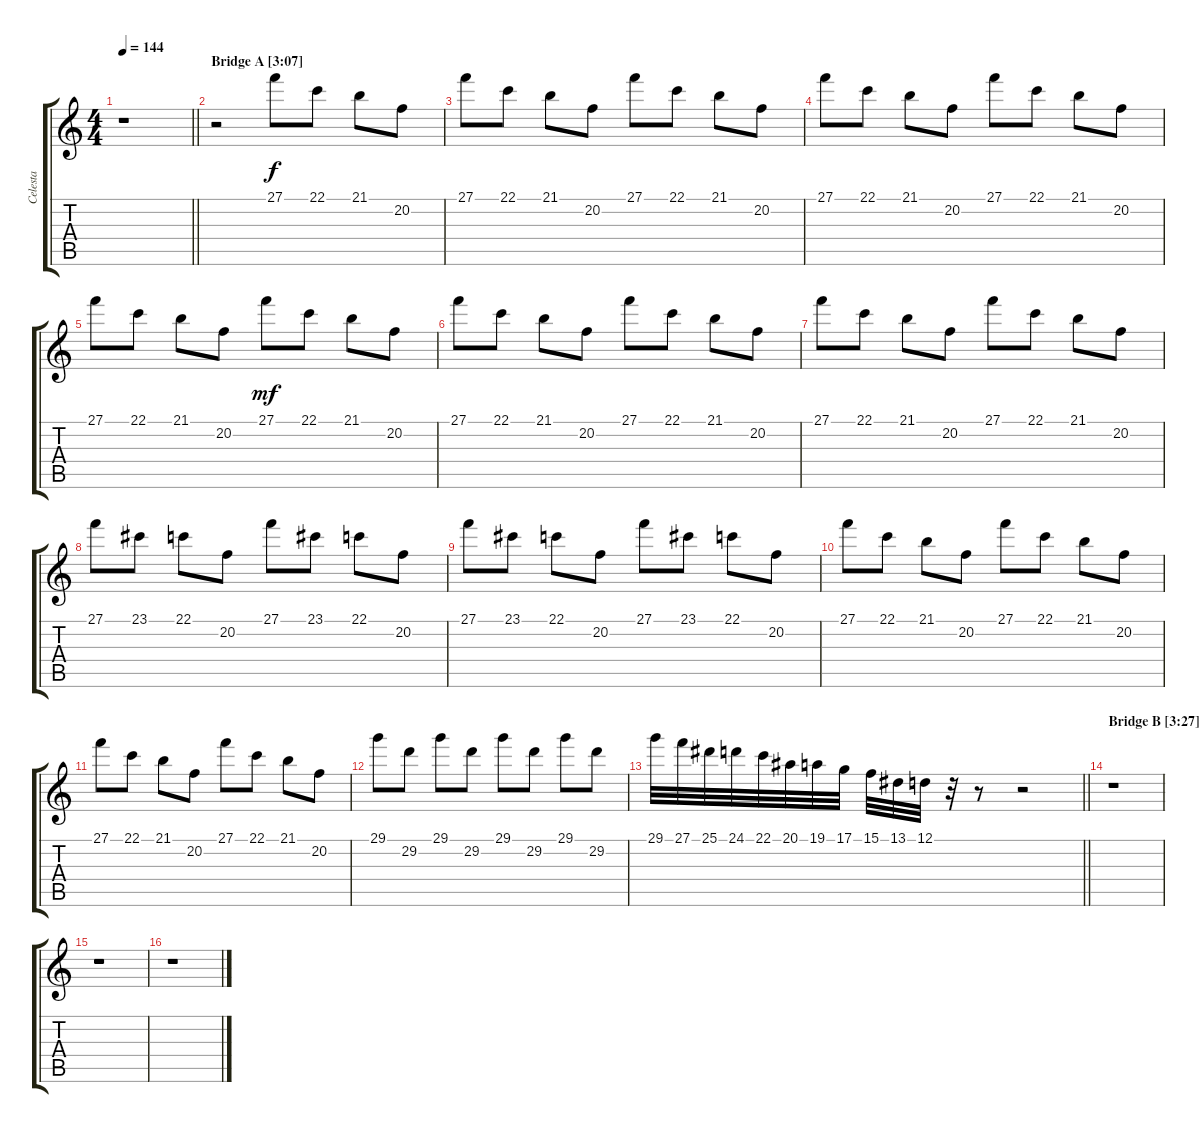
\track ("Celesta" "Celesta") {instrument celesta}
\staff {score tabs}
\tuning (D4 A3 F3 C3 G2 D2) {hide}
\ts (4 4)
\tempo 144
\clef g2
\barLineRight lightlight
\ks c
r.1{dy f} |
\section ("" "Bridge A [3:07]")
r.2 27.1.8 22.1.8 21.1.8 20.2.8 |
27.1.8 22.1.8 21.1.8 20.2.8 27.1.8 22.1.8 21.1.8 20.2.8 |
27.1.8 22.1.8 21.1.8 20.2.8 27.1.8 22.1.8 21.1.8 20.2.8 |
27.1.8 22.1.8 21.1.8 20.2.8 27.1.8{dy mf} 22.1.8 21.1.8 20.2.8 |
27.1.8 22.1.8 21.1.8 20.2.8 27.1.8 22.1.8 21.1.8 20.2.8 |
27.1.8 22.1.8 21.1.8 20.2.8 27.1.8 22.1.8 21.1.8 20.2.8 |
27.1.8 23.1.8 22.1.8 20.2.8 27.1.8 23.1.8 22.1.8 20.2.8 |
27.1.8 23.1.8 22.1.8 20.2.8 27.1.8 23.1.8 22.1.8 20.2.8 |
27.1.8 22.1.8 21.1.8 20.2.8 27.1.8 22.1.8 21.1.8 20.2.8 |
27.1.8 22.1.8 21.1.8 20.2.8 27.1.8 22.1.8 21.1.8 20.2.8 |
29.1.8 29.2.8 29.1.8 29.2.8 29.1.8 29.2.8 29.1.8 29.2.8 |
\barLineRight lightlight
29.1.32 27.1.32 25.1.32 24.1.32 22.1.32 20.1.32 19.1.32 17.1.32 15.1.32 13.1.32 12.1.32 r.32 r.8 r.2 |
\section ("" "Bridge B [3:27]")
r.1 |
r.1 |
r.1
